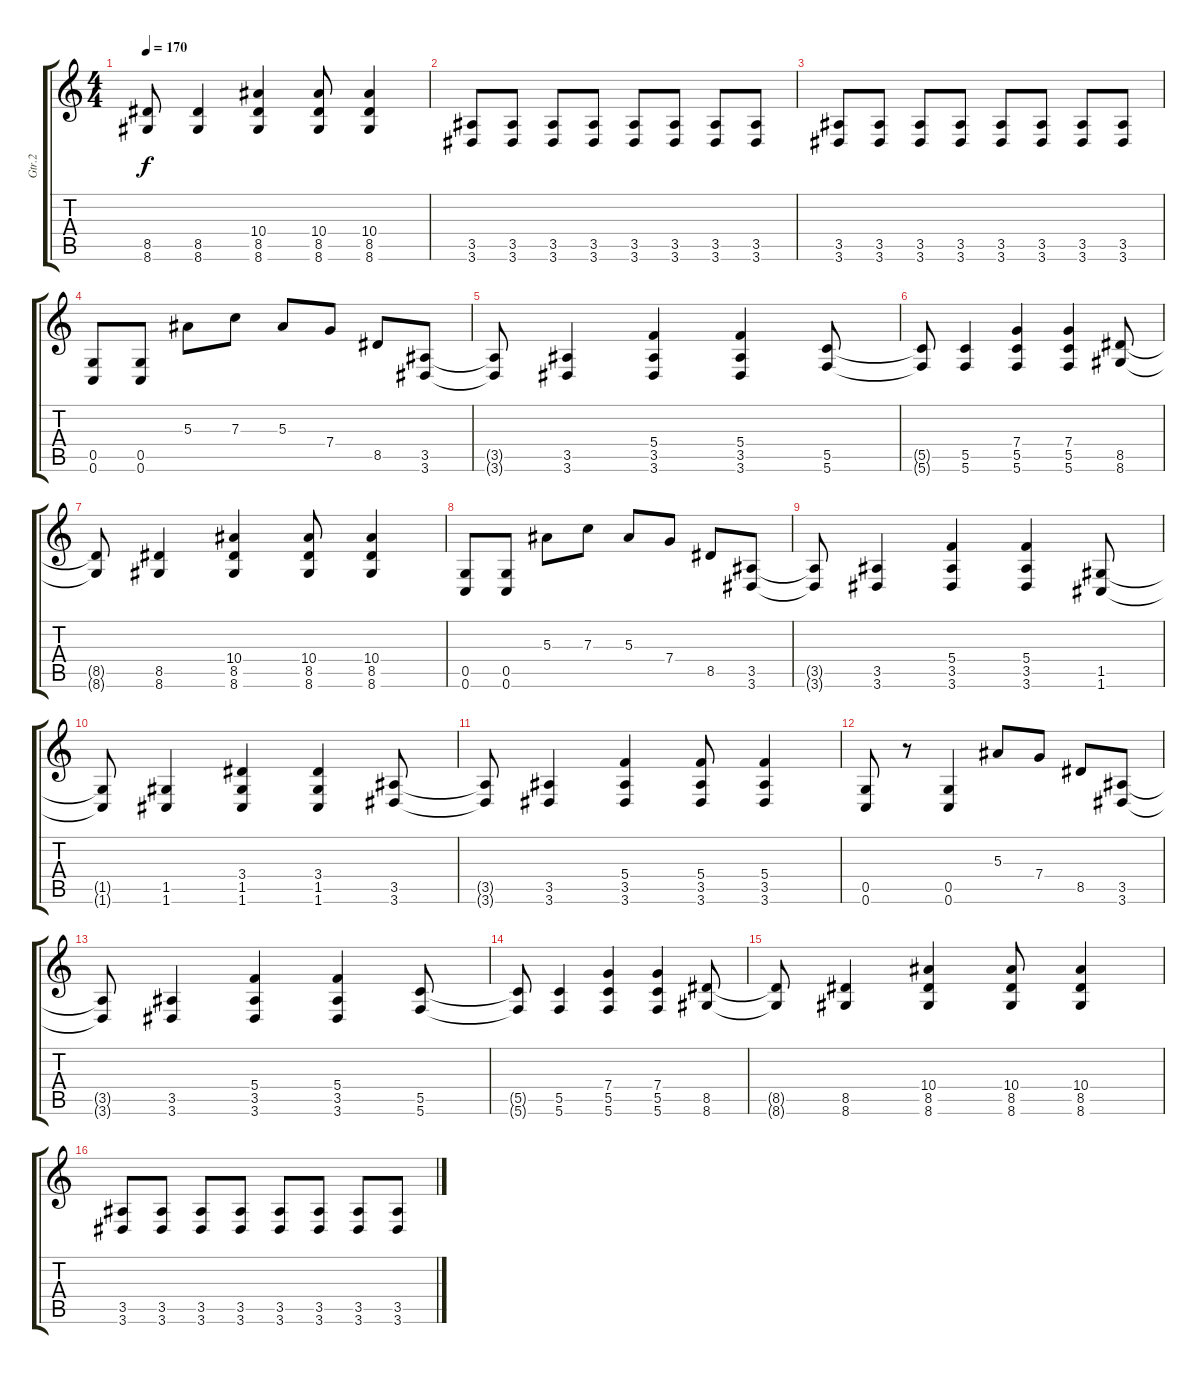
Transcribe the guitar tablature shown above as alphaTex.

\track ("Gtr.2" "Gtr.2") {instrument distortionguitar}
\staff {score tabs}
\tuning (D4 A3 F3 C3 G2 C2) {hide}
\ts (4 4)
\tempo 170
\clef g2
\ks c
(8.5{t} 8.6{t}).8{dy f} (8.5 8.6).4 (10.4 8.5 8.6).4 (10.4 8.5 8.6).8 (10.4 8.5 8.6).4 |
(3.5 3.6).8 (3.5 3.6).8 (3.5 3.6).8 (3.5 3.6).8 (3.5 3.6).8 (3.5 3.6).8 (3.5 3.6).8 (3.5 3.6).8 |
(3.5 3.6).8 (3.5 3.6).8 (3.5 3.6).8 (3.5 3.6).8 (3.5 3.6).8 (3.5 3.6).8 (3.5 3.6).8 (3.5 3.6).8 |
(0.5 0.6).8 (0.5 0.6).8 5.3.8 7.3.8 5.3.8 7.4.8 8.5.8 (3.5 3.6).8 |
(3.5{t} 3.6{t}).8 (3.5 3.6).4 (5.4 3.5 3.6).4 (5.4 3.5 3.6).4 (5.5 5.6).8 |
(5.5{t} 5.6{t}).8 (5.5 5.6).4 (7.4 5.5 5.6).4 (7.4 5.5 5.6).4 (8.5 8.6).8 |
(8.5{t} 8.6{t}).8 (8.5 8.6).4 (10.4 8.5 8.6).4 (10.4 8.5 8.6).8 (10.4 8.5 8.6).4 |
(0.5 0.6).8 (0.5 0.6).8 5.3.8 7.3.8 5.3.8 7.4.8 8.5.8 (3.5 3.6).8 |
(3.5{t} 3.6{t}).8 (3.5 3.6).4 (5.4 3.5 3.6).4 (5.4 3.5 3.6).4 (1.5 1.6).8 |
(1.5{t} 1.6{t}).8 (1.5 1.6).4 (3.4 1.5 1.6).4 (3.4 1.5 1.6).4 (3.5 3.6).8 |
(3.5{t} 3.6{t}).8 (3.5 3.6).4 (5.4 3.5 3.6).4 (5.4 3.5 3.6).8 (5.4 3.5 3.6).4 |
(0.5 0.6).8 r.8 (0.5 0.6).4 5.3.8 7.4.8 8.5.8 (3.5 3.6).8 |
(3.5{t} 3.6{t}).8 (3.5 3.6).4 (5.4 3.5 3.6).4 (5.4 3.5 3.6).4 (5.5 5.6).8 |
(5.5{t} 5.6{t}).8 (5.5 5.6).4 (7.4 5.5 5.6).4 (7.4 5.5 5.6).4 (8.5 8.6).8 |
(8.5{t} 8.6{t}).8 (8.5 8.6).4 (10.4 8.5 8.6).4 (10.4 8.5 8.6).8 (10.4 8.5 8.6).4 |
(3.5 3.6).8 (3.5 3.6).8 (3.5 3.6).8 (3.5 3.6).8 (3.5 3.6).8 (3.5 3.6).8 (3.5 3.6).8 (3.5 3.6).8
